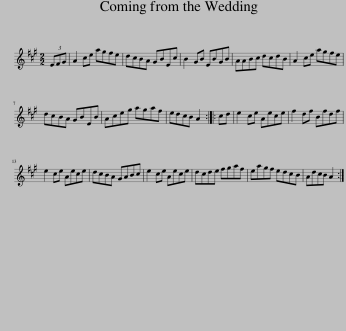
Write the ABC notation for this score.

X:1
L:1/8
M:2/2
I:linebreak $
K:A
V:1 treble
V:1
 (3EFG | A2 ce agfe | dcBA GBEc | B2 GB EBGB | AABc dcdB | %5
 A2 ce agfe |$ dcBA GBEB | Aceg agaf | edcB A2 :: cd | %10
 e2 ce Aece | f2 df Bfdf |$ e2 ce Aece | dcBA GABc | e2 ce Aece | %15
 dcde fgaf | eagf edcB | AdcB A2 :| %18
